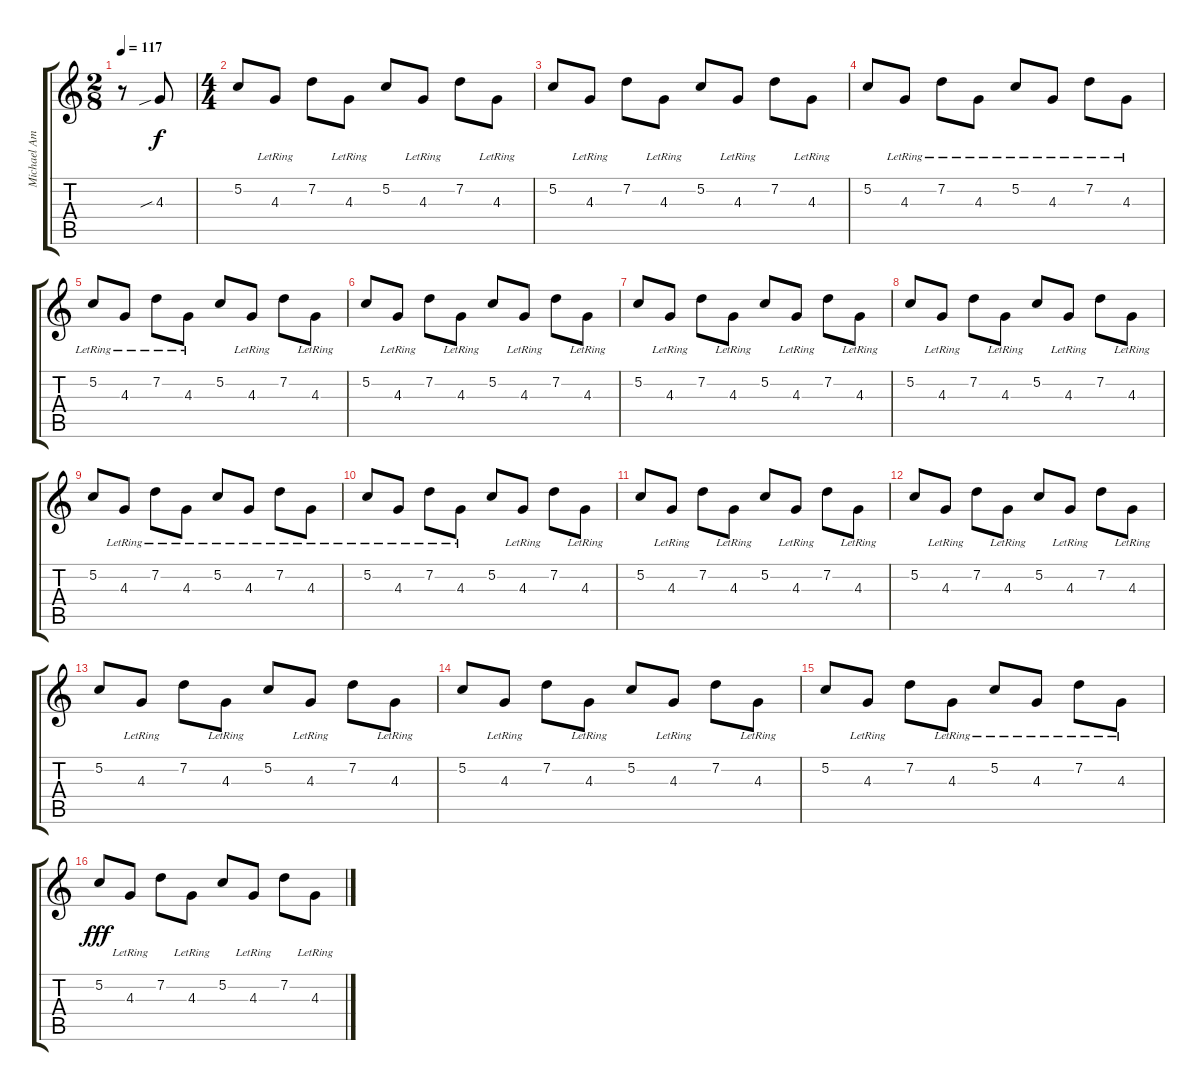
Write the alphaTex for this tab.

\track ("Michael Amott (Lead Guitar)" "Michael Am") {instrument distortionguitar}
\staff {score tabs}
\tuning (C4 G3 Eb3 Bb2 F2 C2) {hide}
\ts (2 8)
\tempo 117
\clef g2
\ks c
r.8{dy f instrument distortionguitar} 4.3{sib}.8{volume 13} |
\ts (4 4)
5.2.8 4.3{lr}.8 7.2.8 4.3{lr}.8 5.2.8 4.3{lr}.8 7.2.8 4.3{lr}.8 |
5.2.8 4.3{lr}.8 7.2.8 4.3{lr}.8 5.2.8 4.3{lr}.8 7.2.8 4.3{lr}.8 |
5.2.8 4.3{lr}.8 7.2{lr}.8 4.3{lr}.8 5.2{lr}.8 4.3{lr}.8 7.2{lr}.8 4.3{lr}.8 |
5.2{lr}.8 4.3{lr}.8 7.2{lr}.8 4.3{lr}.8 5.2.8 4.3{lr}.8 7.2.8 4.3{lr}.8 |
5.2.8 4.3{lr}.8 7.2.8 4.3{lr}.8 5.2.8 4.3{lr}.8 7.2.8 4.3{lr}.8 |
5.2.8 4.3{lr}.8 7.2.8 4.3{lr}.8 5.2.8 4.3{lr}.8 7.2.8 4.3{lr}.8 |
5.2.8 4.3{lr}.8 7.2.8 4.3{lr}.8 5.2.8 4.3{lr}.8 7.2.8 4.3{lr}.8 |
5.2.8 4.3{lr}.8 7.2{lr}.8 4.3{lr}.8 5.2{lr}.8 4.3{lr}.8 7.2{lr}.8 4.3{lr}.8 |
5.2{lr}.8 4.3{lr}.8 7.2{lr}.8 4.3{lr}.8 5.2.8 4.3{lr}.8 7.2.8 4.3{lr}.8 |
5.2.8 4.3{lr}.8 7.2.8 4.3{lr}.8 5.2.8 4.3{lr}.8 7.2.8 4.3{lr}.8 |
5.2.8 4.3{lr}.8 7.2.8 4.3{lr}.8 5.2.8 4.3{lr}.8 7.2.8 4.3{lr}.8 |
5.2.8 4.3{lr}.8 7.2.8 4.3{lr}.8 5.2.8 4.3{lr}.8 7.2.8 4.3{lr}.8 |
5.2.8 4.3{lr}.8 7.2.8 4.3{lr}.8 5.2.8 4.3{lr}.8 7.2.8 4.3{lr}.8 |
5.2.8 4.3{lr}.8 7.2.8 4.3{lr}.8 5.2{lr}.8 4.3{lr}.8 7.2{lr}.8 4.3{lr}.8 |
5.2.8{dy fff volume 16} 4.3{lr}.8 7.2.8 4.3{lr}.8 5.2.8 4.3{lr}.8 7.2.8 4.3{lr}.8
